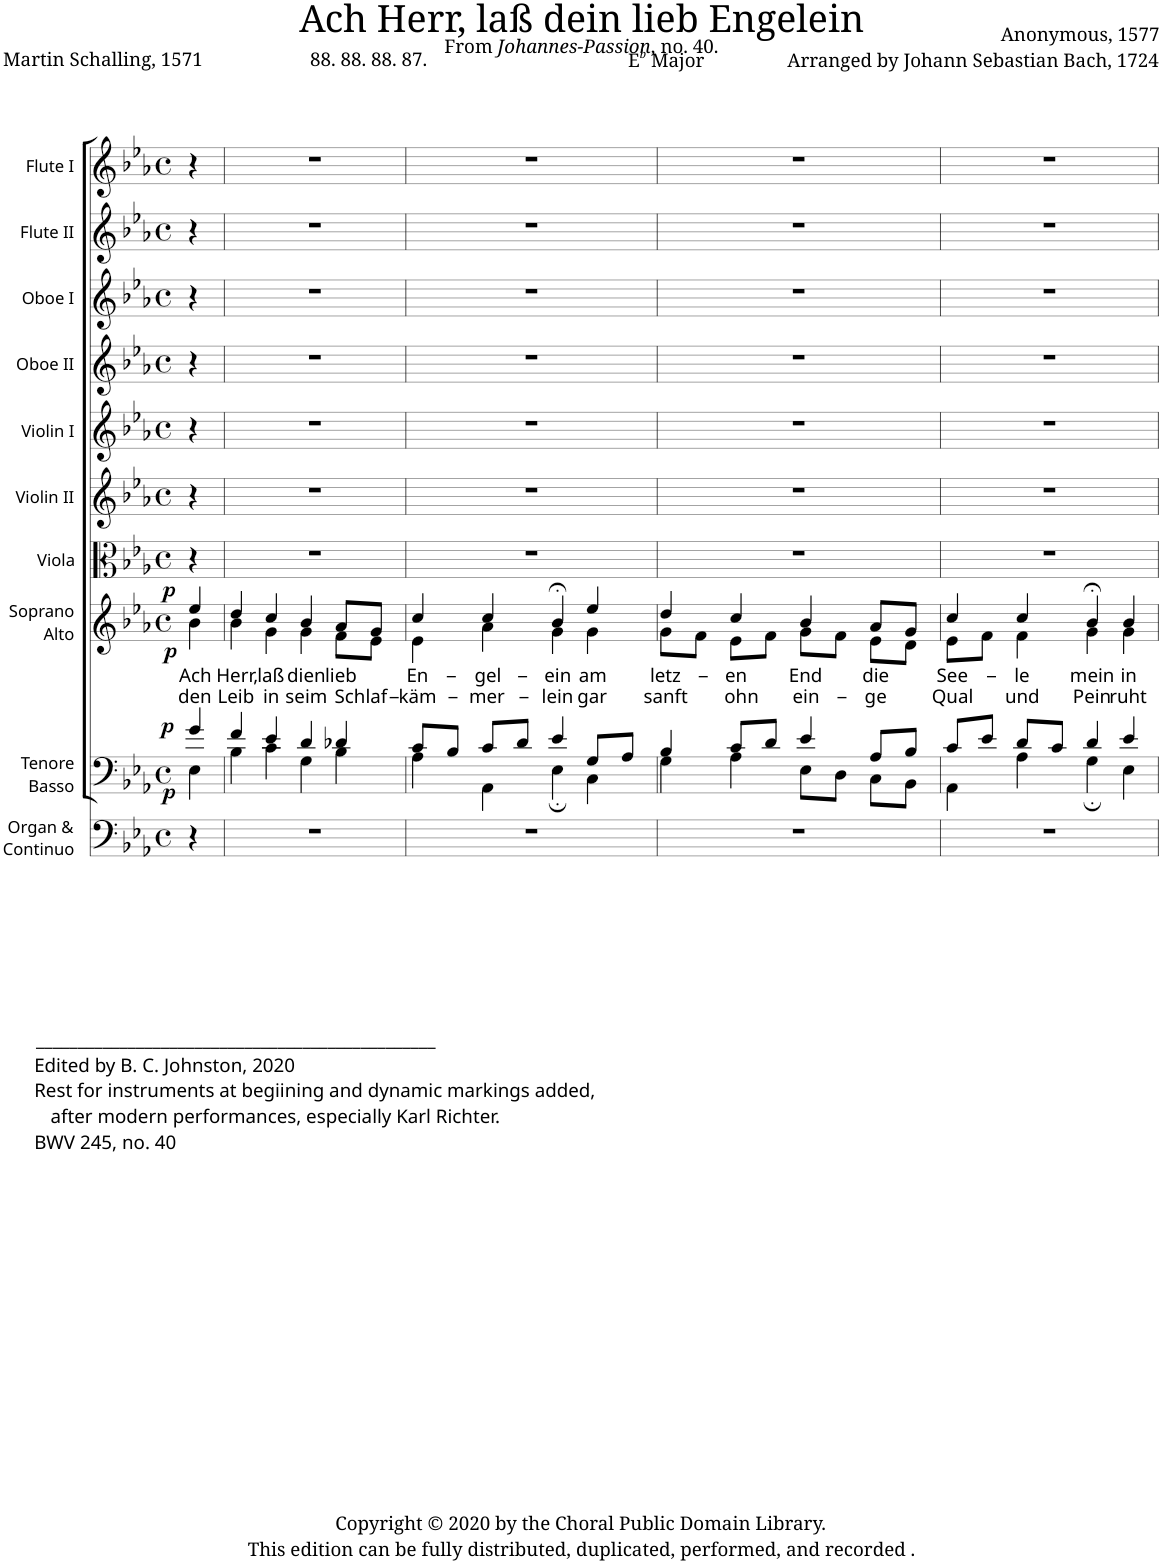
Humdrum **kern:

**kern	**kern	**dynam	**kern	**text	**text	**dynam	**kern	**kern	**kern	**kern	**kern	**kern	**kern
*part10	*part9	*part9	*part8	*part8	*part8	*part8	*part7	*part6	*part5	*part4	*part3	*part2	*part1
*staff10	*staff9	*staff9	*staff8	*staff8	*staff8	*staff8	*staff7	*staff6	*staff5	*staff4	*staff3	*staff2	*staff1
*I"Organ &amp; Continuo	*I"Tenore Basso	*	*I"Soprano Alto	*	*	*	*I"Viola	*I"Violin II	*I"Violin I	*I"Oboe II	*I"Oboe I	*I"Flute II	*I"Flute I
*I'Org.	*I'T B	*	*I'S A	*	*	*	*I'Vla.	*I'Vln II	*I'Vln I	*I'Ob II	*I'Ob I	*I'Fl II	*I'Fl I
*clefF4	*clefF4	*	*clefG2	*	*	*	*clefC3	*clefG2	*clefG2	*clefG2	*clefG2	*clefG2	*clefG2
*k[b-e-a-]	*k[b-e-a-]	*	*k[b-e-a-]	*	*	*	*k[b-e-a-]	*k[b-e-a-]	*k[b-e-a-]	*k[b-e-a-]	*k[b-e-a-]	*k[b-e-a-]	*k[b-e-a-]
*M4/4	*M4/4	*	*M4/4	*	*	*	*M4/4	*M4/4	*M4/4	*M4/4	*M4/4	*M4/4	*M4/4
*met(c)	*met(c)	*	*met(c)	*	*	*	*met(c)	*met(c)	*met(c)	*met(c)	*met(c)	*met(c)	*met(c)
=1	=1	=1	=1	=1	=1	=1	=1	=1	=1	=1	=1	=1	=1
*	*^	*	*	*	*	*	*	*	*	*	*	*	*
!LO:TX:b:t=________________________________________________	!	!	!	!	!	!	!	!	!	!	!	!	!	!
!LO:TX:b:t=Edited by B. C. Johnston, 2020	!	!	!	!	!	!	!	!	!	!	!	!	!	!
!LO:TX:b:t=Rest for instruments at begiining and dynamic markings added,	!	!	!	!	!	!	!	!	!	!	!	!	!	!
!LO:TX:b:t=after modern performances, especially Karl Richter.	!	!	!	!	!	!	!	!	!	!	!	!	!	!
!LO:TX:b:t=BWV 245, no. 40	!	!	!	!	!	!	!	!	!	!	!	!	!	!
!	!	!	!LO:DY:a	!	!LO:LY:b	!LO:LY:b	!	!	!	!	!	!	!	!
*	*	*	*	*^	*	*	*	*	*	*	*	*	*	*
!	!	!	!LO:DY:n=1:b	!	!	!	!	!LO:DY:a	!	!	!	!	!	!	!
!	!	!	!	!	!	!	!	!LO:DY:n=1:b	!	!	!	!	!	!	!
4r	4g/	4E-\	p p	4ee-/	4b-\	Ach	den	p p	4r	4r	4r	4r	4r	4r	4r
=2	=2	=2	=2	=2	=2	=2	=2	=2	=2	=2	=2	=2	=2	=2	=2
!	!	!	!	!	!	!LO:LY:b	!LO:LY:b	!	!	!	!	!	!	!	!
1r	4f/	4B-\	.	4dd/	4b-\	Herr,	Leib	.	1r	1r	1r	1r	1r	1r	1r
!	!	!	!	!	!	!LO:LY:b	!LO:LY:b	!	!	!	!	!	!	!	!
.	4e-/	4c\	.	4cc/	4g\	laß	in	.	.	.	.	.	.	.	.
!	!	!	!	!	!	!LO:LY:b	!LO:LY:b	!	!	!	!	!	!	!	!
.	4d/	4G\	.	4b-/	4g\	dien	seim	.	.	.	.	.	.	.	.
!	!	!	!	!	!	!LO:LY:b	!LO:LY:b	!	!	!	!	!	!	!	!
.	4d-X/	4B-\	.	8a-/L	8f\L	lieb	Schlaf-	.	.	.	.	.	.	.	.
.	.	.	.	8g/J	8e-\J	.	.	.	.	.	.	.	.	.	.
=3	=3	=3	=3	=3	=3	=3	=3	=3	=3	=3	=3	=3	=3	=3	=3
!	!	!	!	!	!	!LO:LY:b	!LO:LY:b	!	!	!	!	!	!	!	!
1r	8c/L	4A-\	.	4cc/	4e-\	En-	-käm-	.	1r	1r	1r	1r	1r	1r	1r
.	8B-/J	.	.	.	.	.	.	.	.	.	.	.	.	.	.
!	!	!	!	!	!	!LO:LY:b	!LO:LY:b	!	!	!	!	!	!	!	!
.	8c/L	4AA-\	.	4cc/	4a-\	-gel-	-mer-	.	.	.	.	.	.	.	.
.	8d/J	.	.	.	.	.	.	.	.	.	.	.	.	.	.
!	!	!	!	!	!	!LO:LY:b	!LO:LY:b	!	!	!	!	!	!	!	!
.	4e-/	4E-;\	.	4b-;</	4g\	-ein	-lein	.	.	.	.	.	.	.	.
!	!	!	!	!	!	!LO:LY:b	!LO:LY:b	!	!	!	!	!	!	!	!
.	8G/L	4C\	.	4ee-/	4g\	am	gar	.	.	.	.	.	.	.	.
.	8A-/J	.	.	.	.	.	.	.	.	.	.	.	.	.	.
=4	=4	=4	=4	=4	=4	=4	=4	=4	=4	=4	=4	=4	=4	=4	=4
!	!	!	!	!	!	!LO:LY:b	!LO:LY:b	!	!	!	!	!	!	!	!
1r	4B-/	4G\	.	4dd/	8g\L	letz-	sanft	.	1r	1r	1r	1r	1r	1r	1r
.	.	.	.	.	8f\J	.	.	.	.	.	.	.	.	.	.
!	!	!	!	!	!	!LO:LY:b	!LO:LY:b	!	!	!	!	!	!	!	!
.	8c/L	4A-\	.	4cc/	8e-\L	-en	ohn	.	.	.	.	.	.	.	.
.	8d/J	.	.	.	8f\J	.	.	.	.	.	.	.	.	.	.
!	!	!	!	!	!	!LO:LY:b	!LO:LY:b	!	!	!	!	!	!	!	!
.	4e-/	8E-\L	.	4b-/	8g\L	End	ein-	.	.	.	.	.	.	.	.
.	.	8D\J	.	.	8f\J	.	.	.	.	.	.	.	.	.	.
!	!	!	!	!	!	!LO:LY:b	!LO:LY:b	!	!	!	!	!	!	!	!
.	8A-/L	8C\L	.	8a-/L	8e-\L	die	-ge	.	.	.	.	.	.	.	.
.	8B-/J	8BB-\J	.	8g/J	8d\J	.	.	.	.	.	.	.	.	.	.
=4	=4	=4	=4	=4	=4	=4	=4	=4	=4	=4	=4	=4	=4	=4	=4
!	!	!	!	!	!	!LO:LY:b	!LO:LY:b	!	!	!	!	!	!	!	!
1r	8c/L	4AA-\	.	4cc/	8e-\L	See-	Qual	.	1r	1r	1r	1r	1r	1r	1r
.	8e-/J	.	.	.	8f\J	.	.	.	.	.	.	.	.	.	.
!	!	!	!	!	!	!LO:LY:b	!LO:LY:b	!	!	!	!	!	!	!	!
.	8d/L	4A-\	.	4cc/	4f\	-le	und	.	.	.	.	.	.	.	.
.	8c/J	.	.	.	.	.	.	.	.	.	.	.	.	.	.
!	!	!	!	!	!	!LO:LY:b	!LO:LY:b	!	!	!	!	!	!	!	!
.	4d/	4G;\	.	4b-;</	4g\	mein	Pein	.	.	.	.	.	.	.	.
!	!	!	!	!	!	!LO:LY:b	!LO:LY:b	!	!	!	!	!	!	!	!
.	4e-/	4E-\	.	4b-/	4g\	in	ruht	.	.	.	.	.	.	.	.
*	*v	*v	*	*	*	*	*	*	*	*	*	*	*	*	*
*	*	*	*v	*v	*	*	*	*	*	*	*	*	*	*
=	=	=	=	=	=	=	=	=	=	=	=	=	=
*-	*-	*-	*-	*-	*-	*-	*-	*-	*-	*-	*-	*-	*-
